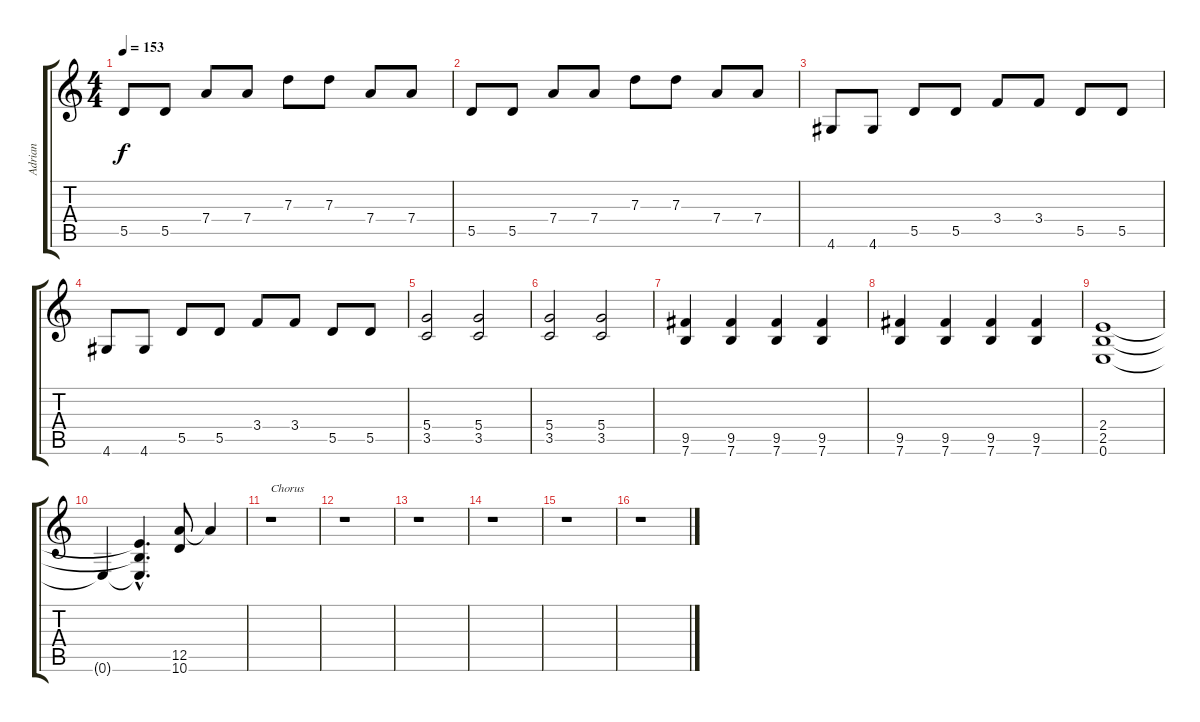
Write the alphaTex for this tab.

\track ("Adrian" "Adrian") {instrument distortionguitar}
\staff {score tabs}
\tuning (E4 B3 G3 D3 A2 E2) {hide}
\ts (4 4)
\tempo 153
\clef g2
\ks c
5.5.8{dy f} 5.5.8 7.4.8 7.4.8 7.3.8 7.3.8 7.4.8 7.4.8 |
5.5.8 5.5.8 7.4.8 7.4.8 7.3.8 7.3.8 7.4.8 7.4.8 |
4.6.8 4.6.8 5.5.8 5.5.8 3.4.8 3.4.8 5.5.8 5.5.8 |
4.6.8 4.6.8 5.5.8 5.5.8 3.4.8 3.4.8 5.5.8 5.5.8 |
(5.4 3.5).2 (5.4 3.5).2 |
(5.4 3.5).2 (5.4 3.5).2 |
(9.5 7.6).4 (9.5 7.6).4 (9.5 7.6).4 (9.5 7.6).4 |
(9.5 7.6).4 (9.5 7.6).4 (9.5 7.6).4 (9.5 7.6).4 |
(2.4 2.5 0.6).1 |
0.6{t}.4 (2.4{hac t} 2.5{hac t} 0.6{hac t}).4{d} (12.5 10.6).8 12.5{t}.4 |
r.1{txt "Chorus"} |
r.1 |
r.1 |
r.1 |
r.1 |
r.1
